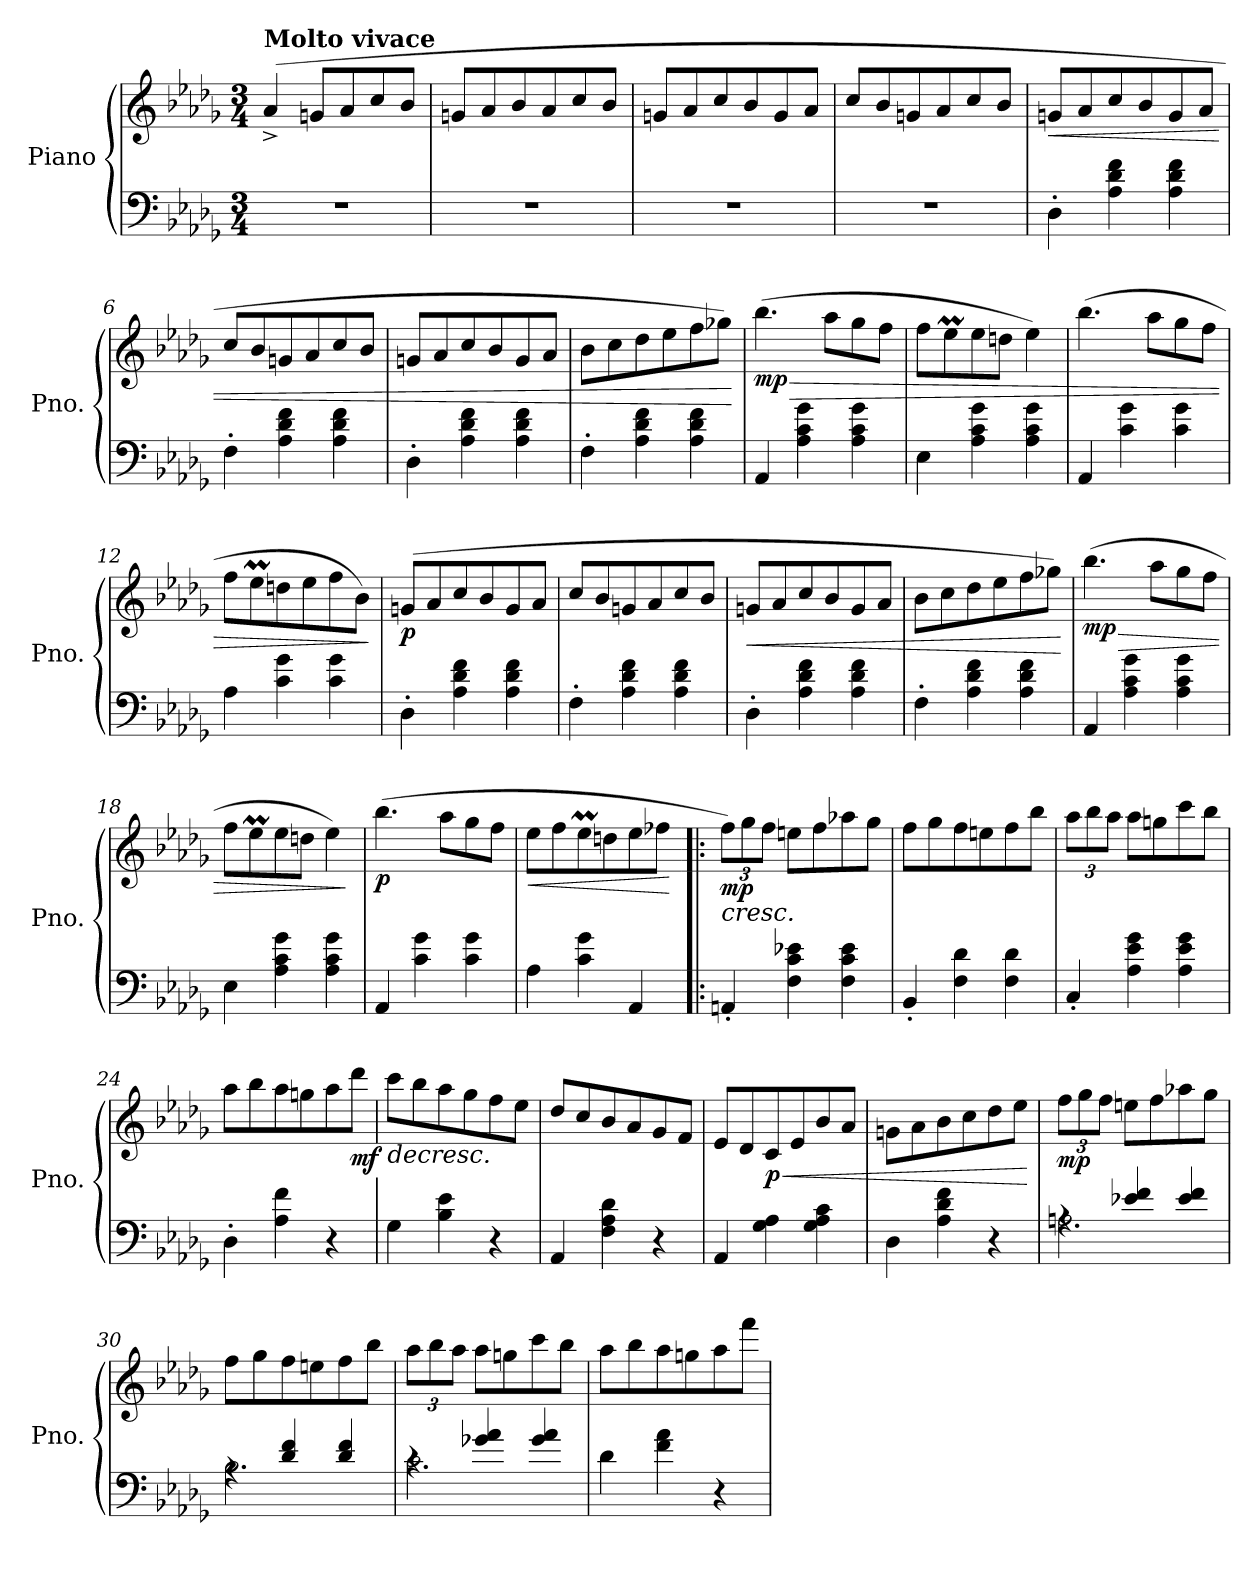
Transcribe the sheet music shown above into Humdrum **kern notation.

**kern	**kern	**dynam
*part1	*part1	*part1
*staff2	*staff1	*staff1/2
*I"Piano	*	*
*I'Pno.	*	*
*clefF4	*clefG2	*
*k[b-e-a-d-g-]	*k[b-e-a-d-g-]	*
*M3/4	*M3/4	*
=1	=1	=1
!	!LO:TX:a:B:t=Molto vivace	!
!	!	!LO:DY:b
2.r	(>4a-^/	other-dynamics
.	8gn/L	.
.	8a-/	.
.	8cc/	.
.	8b-/J	.
=2	=2	=2
2.r	8gn/L	.
.	8a-/	.
.	8b-/	.
.	8a-/	.
.	8cc/	.
.	8b-/J	.
=3	=3	=3
2.r	8gn/L	.
.	8a-/	.
.	8cc/	.
.	8b-/	.
.	8g/	.
.	8a-/J	.
=4	=4	=4
2.r	8cc/L	.
.	8b-/	.
.	8gn/	.
.	8a-/	.
.	8cc/	.
.	8b-/J	.
=5	=5	=5
!	!	!LO:HP:b
4D-'\	8gn/L	<
.	8a-/	.
4A-\ 4d-\ 4f\	8cc/	.
.	8b-/	.
4A-\ 4d-\ 4f\	8g/	.
.	8a-/J	.
!!LO:LB:g=z
=6	=6	=6
4F'\	8cc/L	.
.	8b-/	.
4A-\ 4d-\ 4f\	8gn/	.
.	8a-/	.
4A-\ 4d-\ 4f\	8cc/	.
.	8b-/J	.
=7	=7	=7
4D-'\	8gn/L	.
.	8a-/	.
4A-\ 4d-\ 4f\	8cc/	.
.	8b-/	.
4A-\ 4d-\ 4f\	8g/	.
.	8a-/J	.
=8	=8	=8
4F'\	8b-\L	.
.	8cc\	.
4A-\ 4d-\ 4f\	8dd-\	.
.	8ee-\	.
4A-\ 4d-\ 4f\	8ff\	.
.	8gg-X\J)	.
.	.	[
=9	=9	=9
!	!	!LO:HP:b
!	!	!LO:DY:n=1:b
4AA-/	(>4.bb-\	> mp
4A-\ 4c\ 4g-\	.	.
.	8aa-\L	.
4A-\ 4c\ 4g-\	8gg-\	.
.	8ff\J	.
=10	=10	=10
4E-\	8ff\L	.
.	8ee-M\	.
4A-\ 4c\ 4g-\	8ee-\	.
.	8ddn\J	.
4A-\ 4c\ 4g-\	4ee-\)	.
!!LO:LB:g=z
=11	=11	=11
4AA-/	(>4.bb-\	.
4c\ 4g-\	.	.
.	8aa-\L	.
4c\ 4g-\	8gg-\	.
.	8ff\J	.
=12	=12	=12
4A-\	8ff\L	.
.	8ee-M\	.
4c\ 4g-\	8ddn\	.
.	8ee-\	.
4c\ 4g-\	8ff\	.
.	8b-\J)	.
.	.	]
=13	=13	=13
!	!	!LO:DY:b
4D-'\	(>8gn/L	p
.	8a-/	.
4A-\ 4d-\ 4f\	8cc/	.
.	8b-/	.
4A-\ 4d-\ 4f\	8g/	.
.	8a-/J	.
=14	=14	=14
4F'\	8cc/L	.
.	8b-/	.
4A-\ 4d-\ 4f\	8gn/	.
.	8a-/	.
4A-\ 4d-\ 4f\	8cc/	.
.	8b-/J	.
=15	=15	=15
!	!	!LO:HP:b
4D-'\	8gn/L	<
.	8a-/	.
4A-\ 4d-\ 4f\	8cc/	.
.	8b-/	.
4A-\ 4d-\ 4f\	8g/	.
.	8a-/J	.
!!LO:LB:g=z
=16	=16	=16
4F'\	8b-\L	.
.	8cc\	.
4A-\ 4d-\ 4f\	8dd-\	.
.	8ee-\	.
4A-\ 4d-\ 4f\	8ff\	.
.	8gg-X\J)	.
.	.	[
=17	=17	=17
!	!	!LO:HP:b
!	!	!LO:DY:n=1:b
4AA-/	(>4.bb-\	> mp
4A-\ 4c\ 4g-\	.	.
.	8aa-\L	.
4A-\ 4c\ 4g-\	8gg-\	.
.	8ff\J	.
=18	=18	=18
4E-\	8ff\L	.
.	8ee-M\	.
4A-\ 4c\ 4g-\	8ee-\	.
.	8ddn\J	.
4A-\ 4c\ 4g-\	4ee-\)	.
.	.	]
=19	=19	=19
!	!	!LO:DY:b
4AA-/	(>4.bb-\	p
4c\ 4g-\	.	.
.	8aa-\L	.
4c\ 4g-\	8gg-\	.
.	8ff\J	.
=20	=20	=20
!	!	!LO:HP:b
4A-\	8ee-\L	<
.	8ff\	.
4c\ 4g-\	8ee-M\	.
.	8ddn\	.
4AA-/	8ee-\	.
.	8ff-X\J	.
.	.	[
!!LO:LB:g=z
=21!|:	=21!|:	=21!|:
*	*Xbrackettup	*
!	!LO:TX:b:i:t=cresc.	!
!	!	!LO:DY:b
4AAn'/	12ff\L)	mp
.	12gg-\	.
.	12ff\J	.
4F\ 4c\ 4e-X\	8een\L	.
.	8ff\	.
4F\ 4c\ 4e-\	8aa-X\	.
.	8gg-\J	.
=22	=22	=22
4BB-'/	8ff\L	.
.	8gg-\	.
4F\ 4d-\	8ff\	.
.	8een\	.
4F\ 4d-\	8ff\	.
.	8bb-\J	.
=23	=23	=23
4C'/	12aa-\L	.
.	12bb-\	.
.	12aa-\J	.
4A-\ 4e-\ 4g-\	8aa-\L	.
.	8ggn\	.
4A-\ 4e-\ 4g-\	8ccc\	.
.	8bb-\J	.
=24	=24	=24
4D-'\	8aa-\L	.
.	8bb-\	.
4A-\ 4f\	8aa-\	.
.	8ggn\	.
4r	8aa-\	.
!	!	!LO:DY:b
.	8ddd-\J	mf
=25	=25	=25
!	!	!LO:HP:b
4G-\	8ccc\L	>
.	8bb-\	.
4B-\ 4e-\	8aa-\	.
.	8gg-\	.
4r	8ff\	.
.	8ee-\J	.
!!LO:LB:g=z
=26	=26	=26
4AA-/	8dd-/L	.
.	8cc/	.
4F\ 4A-\ 4d-\	8b-/	.
.	8a-/	.
4r	8g-/	.
.	8f/J	.
=27	=27	=27
4AA-/	8e-/L	.
.	8d-/	.
!	!	!LO:HP:b
!	!	!LO:DY:n=1:b
4G-\ 4A-\	8c/	< p
.	8e-/	]
4G-\ 4A-\ 4c\	8b-/	.
.	8a-/J	.
=28	=28	=28
4D-\	8gn\L	.
.	8a-\	.
4A-\ 4d-\ 4f\	8b-\	.
.	8cc\	.
4r	8dd-\	.
.	8ee-\J	.
.	.	[
=29	=29	=29
*^	*	*
!	!	!	!LO:DY:b
4rA	2.An\	12ff\L	mp
.	.	12gg-\	.
.	.	12ff\J	.
4e-X/ 4f/	.	8een\L	.
.	.	8ff\	.
4e-/ 4f/	.	8aa-X\	.
.	.	8gg-\J	.
=30	=30	=30	=30
4rA	2.B-\	8ff\L	.
.	.	8gg-\	.
4d-/ 4f/	.	8ff\	.
.	.	8een\	.
4d-/ 4f/	.	8ff\	.
.	.	8bb-\J	.
!!LO:PB:g=z
=31	=31	=31	=31
4rc	2.c\	12aa-\L	.
.	.	12bb-\	.
.	.	12aa-\J	.
4g-X/ 4a-/	.	8aa-\L	.
.	.	8ggn\	.
4g-/ 4a-/	.	8ccc\	.
.	.	8bb-\J	.
*v	*v	*	*
=32	=32	=32
4d-\	8aa-\L	.
.	8bb-\	.
4f\ 4a-\	8aa-\	.
.	8ggn\	.
4r	8aa-\	.
.	8fff\J	.
=	=	=
*-	*-	*-
